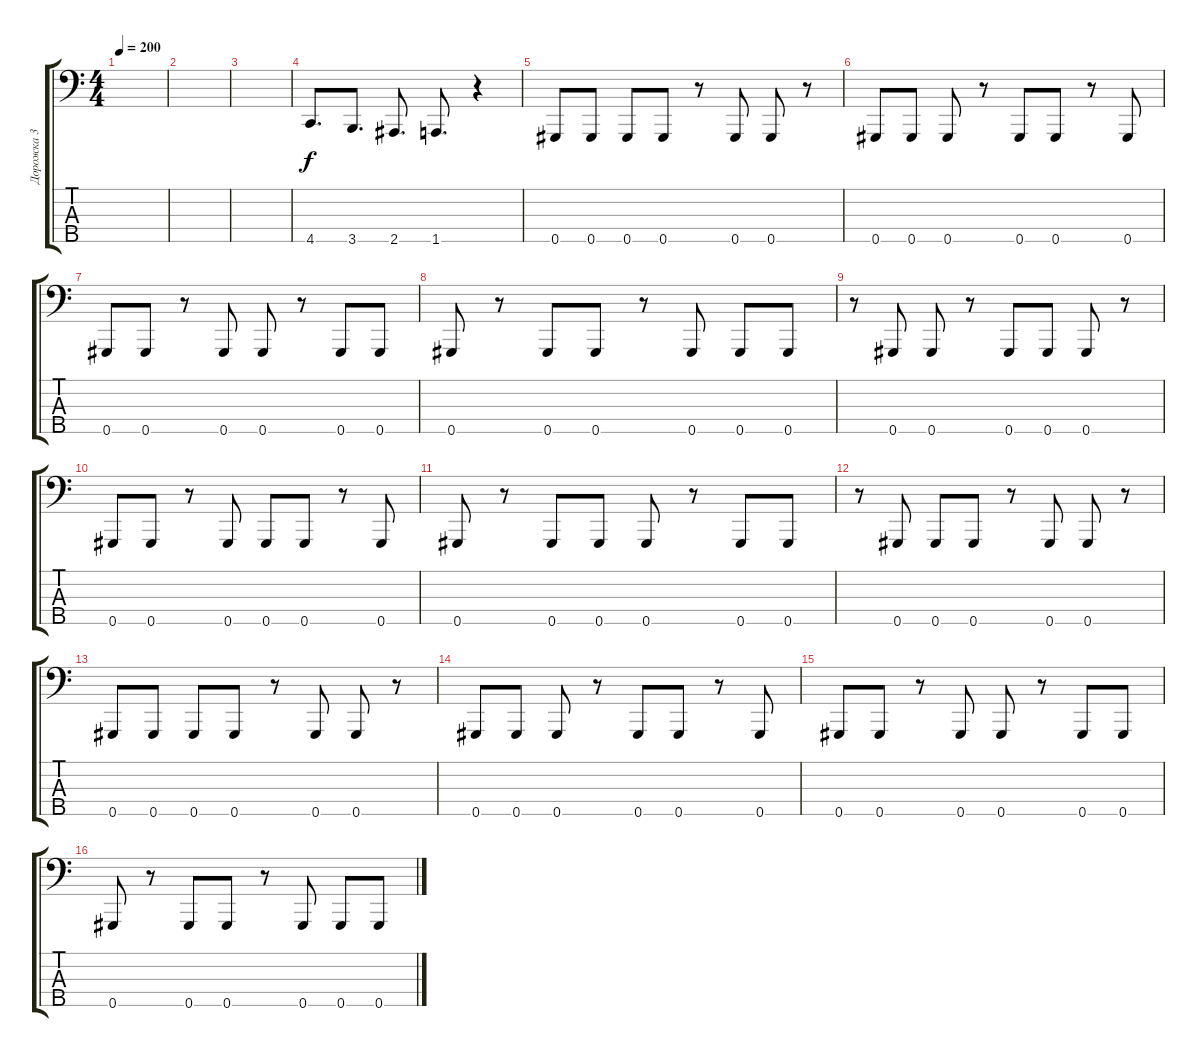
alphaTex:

\track ("Дорожка 3" "Дорожка 3") {instrument electricbasspick}
\staff {score tabs}
\tuning (Gb2 Db2 Ab1 Eb1 Ab0) {hide}
\ts (4 4)
\tempo 200
\clef f4
\ks c
|
|
|
4.5.8{d} 3.5.8{d} 2.5.8{d} 1.5.8{d} r.4 |
0.5.8 0.5.8 0.5.8 0.5.8 r.8 0.5.8 0.5.8 r.8 |
0.5.8 0.5.8 0.5.8 r.8 0.5.8 0.5.8 r.8 0.5.8 |
0.5.8 0.5.8 r.8 0.5.8 0.5.8 r.8 0.5.8 0.5.8 |
0.5.8 r.8 0.5.8 0.5.8 r.8 0.5.8 0.5.8 0.5.8 |
r.8 0.5.8 0.5.8 r.8 0.5.8 0.5.8 0.5.8 r.8 |
0.5.8 0.5.8 r.8 0.5.8 0.5.8 0.5.8 r.8 0.5.8 |
0.5.8 r.8 0.5.8 0.5.8 0.5.8 r.8 0.5.8 0.5.8 |
r.8 0.5.8 0.5.8 0.5.8 r.8 0.5.8 0.5.8 r.8 |
0.5.8 0.5.8 0.5.8 0.5.8 r.8 0.5.8 0.5.8 r.8 |
0.5.8 0.5.8 0.5.8 r.8 0.5.8 0.5.8 r.8 0.5.8 |
0.5.8 0.5.8 r.8 0.5.8 0.5.8 r.8 0.5.8 0.5.8 |
0.5.8 r.8 0.5.8 0.5.8 r.8 0.5.8 0.5.8 0.5.8
